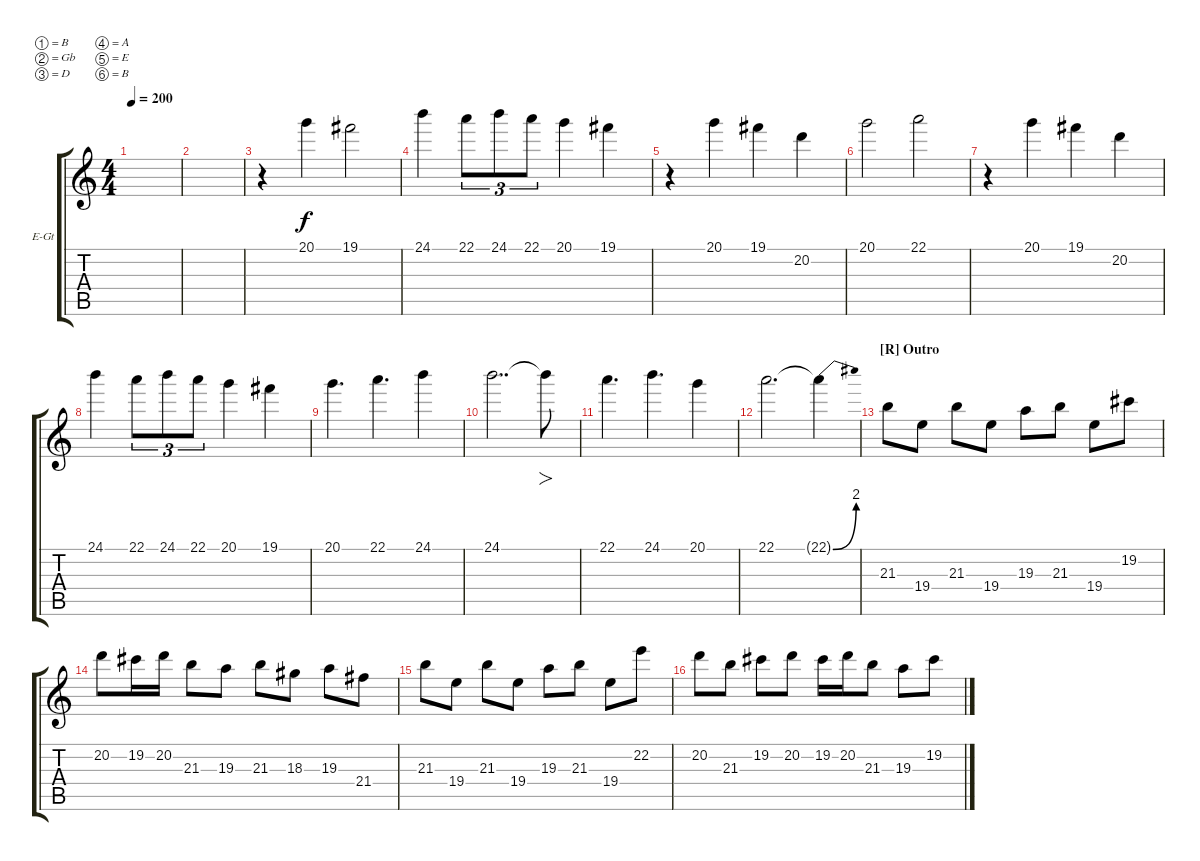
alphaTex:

\defaultSystemsLayout 4
\bracketExtendMode groupsimilarinstruments
\firstSystemTrackNameOrientation horizontal
\otherSystemsTrackNameOrientation horizontal
\track ("Flute 1" "E-Gt") {instrument panflute}
\staff {score tabs}
\tuning (B3 Gb3 D3 A2 E2 B1)
\displaytranspose 12
\ts (4 4)
\tempo 200
\clef g2
\ks c
|
|
r.4 20.1.4 19.1.2 |
24.1.4 22.1.8{tu (3 2)} 24.1.8{tu (3 2)} 22.1.8{tu (3 2)} 20.1.4 19.1.4 |
r.4 20.1.4 19.1.4 20.2.4 |
20.1.2 22.1.2 |
r.4 20.1.4 19.1.4 20.2.4 |
24.1.4 22.1.8{tu (3 2)} 24.1.8{tu (3 2)} 22.1.8{tu (3 2)} 20.1.4 19.1.4 |
20.1.4{d} 22.1.4{d} 24.1.4 |
24.1.2{dd} 24.1{t}.8{fo} |
22.1.4{d} 24.1.4{d} 20.1.4 |
22.1.2{d} 22.1{be (bend 0 0 48 8) t}.4 |
\section ("R" "Outro")
21.3.8 19.4.8 21.3.8 19.4.8 19.3.8 21.3.8 19.4.8 19.2.8 |
20.2.8 19.2.16 20.2.16 21.3.8 19.3.8 21.3.8 18.3.8 19.3.8 21.4.8 |
21.3.8 19.4.8 21.3.8 19.4.8 19.3.8 21.3.8 19.4.8 22.2.8 |
20.2.8 21.3.8 19.2.8 20.2.8 19.2.16 20.2.16 21.3.8 19.3.8 19.2.8
